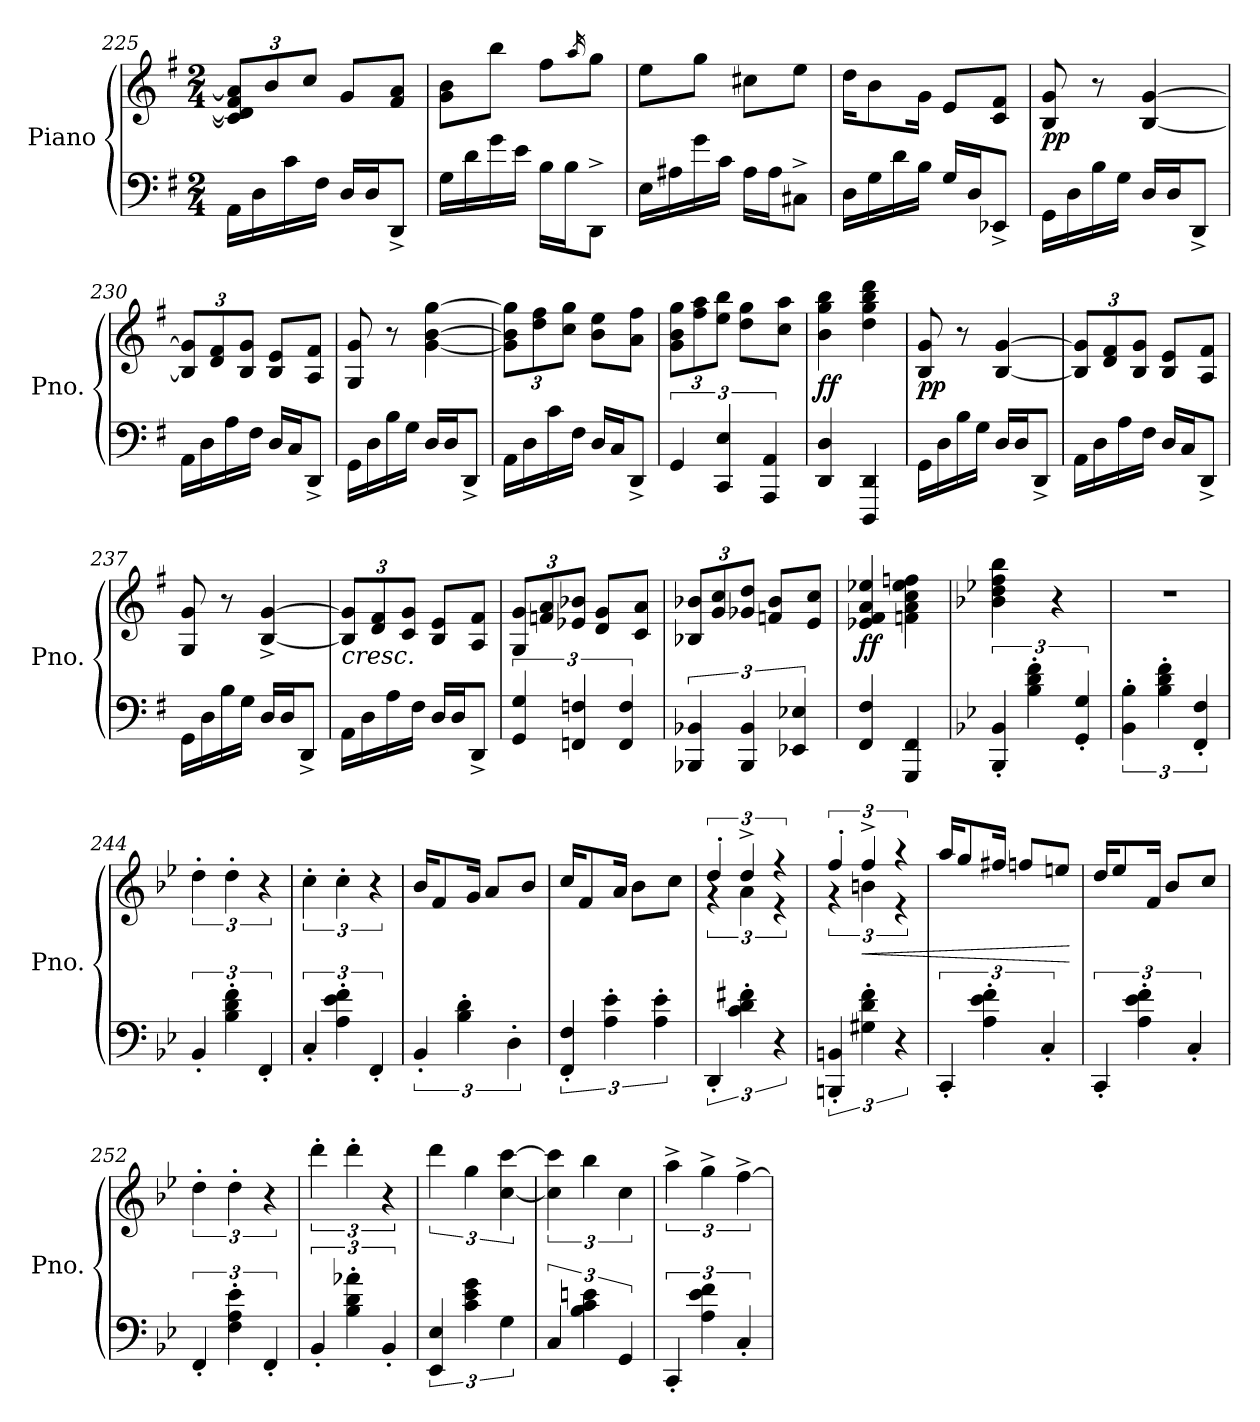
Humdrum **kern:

**kern	**kern	**dynam
*part1	*part1	*part1
*staff2	*staff1	*staff1/2
*I"Piano	*	*
*I'Pno.	*	*
*clefF4	*clefG2	*
*k[f#]	*k[f#]	*
*M2/4	*M2/4	*
*	*Xbrackettup	*
=225	=225	=225
16AA\LL	12c/] 12d/] 12f#/ 12a/]L	.
16D\	.	.
.	12b/	.
16c\	.	.
.	12cc/J	.
16F#\JJ	.	.
16D/LL	8g/L	.
16D/J	.	.
8DD^/J	8f#/ 8a/J	.
=226	=226	=226
16G\LL	8g\ 8b\L	.
16d\	.	.
16g\	8bb\J	.
16e\JJ	.	.
16B\LL	8ff#\L	.
16B\J	.	.
.	16qaa/	.
8DD^\J	8gg\J	.
=227	=227	=227
16E\LL	8ee\L	.
16A#X\	.	.
16g\	8gg\J	.
16c\JJ	.	.
16A#\LL	8cc#X\L	.
16A#\J	.	.
8C#X^\J	8ee\J	.
=228	=228	=228
16D\LL	16dd\KL	.
16G\	8b\	.
16d\	.	.
16B\JJ	16g\Jk	.
16G</LL	8e/L	.
16D</J	.	.
8EE-X<^/J	8c/ 8f#/J	.
!!LO:LB:g=z
=229	=229	=229
!	!	!LO:DY:b
16GG\LL	8B/ 8g/	pp
16D\	.	.
16B\	8r	.
16G\JJ	.	.
16D/LL	[4B/ [4g/	.
16D/J	.	.
8DD^/J	.	.
=230	=230	=230
16AA\LL	12B/] 12g/]L	.
16D\	.	.
.	12d/ 12f#/	.
16A\	.	.
.	12B/ 12g/J	.
16F#\JJ	.	.
16D/LL	8B/ 8e/L	.
16C/J	.	.
8DD^/J	8A/ 8f#/J	.
=231	=231	=231
16GG\LL	8G/ 8g/	.
16D\	.	.
16B\	8r	.
16G\JJ	.	.
16D/LL	[4g\ [4b\ [4gg\	.
16D/J	.	.
8DD^/J	.	.
=232	=232	=232
16AA\LL	12g\] 12b\] 12gg\]L	.
16D\	.	.
.	12dd\ 12ff#\	.
16c\	.	.
.	12cc\ 12gg\J	.
16F#\JJ	.	.
16D/LL	8b\ 8ee\L	.
16C/J	.	.
8DD^/J	8a\ 8ff#\J	.
=233	=233	=233
6GG/	12g\ 12b\ 12gg\L	.
.	12ff#\ 12aa\	.
6CC/ 6E/	12ee\ 12bb\J	.
.	8dd\ 8gg\L	.
6AAA/ 6AA/	.	.
.	8cc\ 8aa\J	.
=234	=234	=234
!	!	!LO:DY:b
4DD/ 4D/	4b\ 4gg\ 4bb\	ff
4DDD/ 4DD/	4dd\ 4gg\ 4bb\ 4ddd\	.
=235	=235	=235
!	!	!LO:DY:b
16GG\LL	8B/ 8g/	pp
16D\	.	.
16B\	8r	.
16G\JJ	.	.
16D/LL	[4B/ [4g/	.
16D/J	.	.
8DD^/J	.	.
=236	=236	=236
16AA\LL	12B/] 12g/]L	.
16D\	.	.
.	12d/ 12f#/	.
16A\	.	.
.	12B/ 12g/J	.
16F#\JJ	.	.
16D/LL	8B/ 8e/L	.
16C/J	.	.
8DD^/J	8A/ 8f#/J	.
!!LO:LB:g=z
=237	=237	=237
16GG\LL	8G/ 8g/	.
16D\	.	.
16B\	8r	.
16G\JJ	.	.
16D/LL	[4B/^ [4g/^	.
16D/J	.	.
8DD^/J	.	.
=238	=238	=238
!	!	!LO:HP:b
16AA\LL	12B/] 12g/]L	<
16D\	.	.
.	12d/ 12f#/	.
16A\	.	.
.	12c/ 12g/J	.
16F#\JJ	.	.
16D/LL	8B/ 8e/L	.
16D/J	.	.
8DD^/J	8A/ 8f#/J	.
=239	=239	=239
6GG/ 6G/	12G/ 12g/L	.
.	12fn/ 12a/	.
6FFn/ 6Fn/	12e-X/ 12b-X/J	.
.	8d/ 8g/L	.
6FF/ 6F/	.	.
.	8c/ 8a/J	.
=240	=240	=240
6BBB-X/ 6BB-X/	12B-X/ 12b-X/L	.
.	12g/ 12cc/	.
6BBB-/ 6BB-/	12g-X/ 12dd/J	.
.	8fn/ 8b-/L	.
6EE-X/ 6E-X/	.	.
.	8e/ 8cc/J	.
=241	=241	=241
!	!	!LO:DY:b
4FF#/ 4F#/	4e-X/ 4f#/ 4a/ 4ee-X/	ff
4GGG/ 4FF#/	4fn\ 4a\ 4cc\ 4ee-\ 4ffn\	.
=242	=242	=242
*k[b-e-]	*k[b-e-]	*
6BBB-/' 6BB-/'	4b-\ 4dd\ 4ff\ 4bb-\	.
6B-\' 6d\' 6f\'	.	.
.	4r	.
6GG/' 6G/'	.	.
=243	=243	=243
6BB-\' 6B-\'	2r	.
6B-\' 6d\' 6f\'	.	.
6FF/' 6F/'	.	.
=244	=244	=244
*	*brackettup	*
6BB-'/	6dd'\	.
6B-\' 6d\' 6f\'	6dd'\	.
6FF'/	6r	.
!!LO:PB:g=z
=245	=245	=245
6C'/	6cc'\	.
6A\' 6e-\' 6f\'	6cc'\	.
6FF'/	6r	.
=246	=246	=246
6BB-'/	16b-/KL	.
.	8f/	.
6B-\' 6d\'	.	.
.	16g/Jk	.
.	8a/L	.
6D'\	.	.
.	8b-/J	.
=247	=247	=247
6FF/' 6F/'	16cc/KL	.
.	8f/	.
6A\' 6e-\'	.	.
.	16a/Jk	.
.	8b-\L	.
6A\' 6e-\'	.	.
.	8cc\J	.
=248	=248	=248
*	*^	*
6DD'/	6dd'/	6rg	.
6c\' 6d\' 6f#X\'	6dd^/	6a\	.
6r	6r	6r	.
=249	=249	=249	=249
6BBBn/' 6BBn/'	6ff'/	6rg	.
!	!	!	!LO:HP:b
6G#X\' 6d\' 6f\'	6ff^/	6bn\	<
6r	6r	6r	.
*	*v	*v	*
=250	=250	=250
6CC'/	16aa/KL	.
.	8gg/	.
6A\' 6e-\' 6f\'	.	.
.	16ff#X/Jk	.
.	8ffn/L	.
6C'/	.	.
.	8een/J	.
.	.	[
=251	=251	=251
6CC'/	16dd/KL	.
.	8ee-/	.
6A\' 6e-\' 6f\'	.	.
.	16f/Jk	.
.	8b-/L	.
6C'/	.	.
.	8cc/J	.
=252	=252	=252
6FF'/	6dd'\	.
6F\' 6A\' 6e-\'	6dd'\	.
6FF'/	6r	[
=253	=253	=253
6BB-'/	6ddd'\	.
6B-\' 6d\' 6a-X\'	6ddd'\	.
6BB-'/	6r	.
!!LO:LB:g=z
=254	=254	=254
6EE-/ 6E-/	6ddd\	.
6c\ 6e-\ 6g\	6gg\	.
6G\	[6cc\ [6ccc\	.
=255	=255	=255
6C/	6cc\] 6ccc\]	.
6B-\ 6c\ 6en\	6bb-\	.
6GG/	6cc\	.
=256	=256	=256
6CC'/	6aa^\	.
6A\ 6e-\ 6f\	6gg^\	.
6C'/	[6ff^\	.
=	=	=
*-	*-	*-
